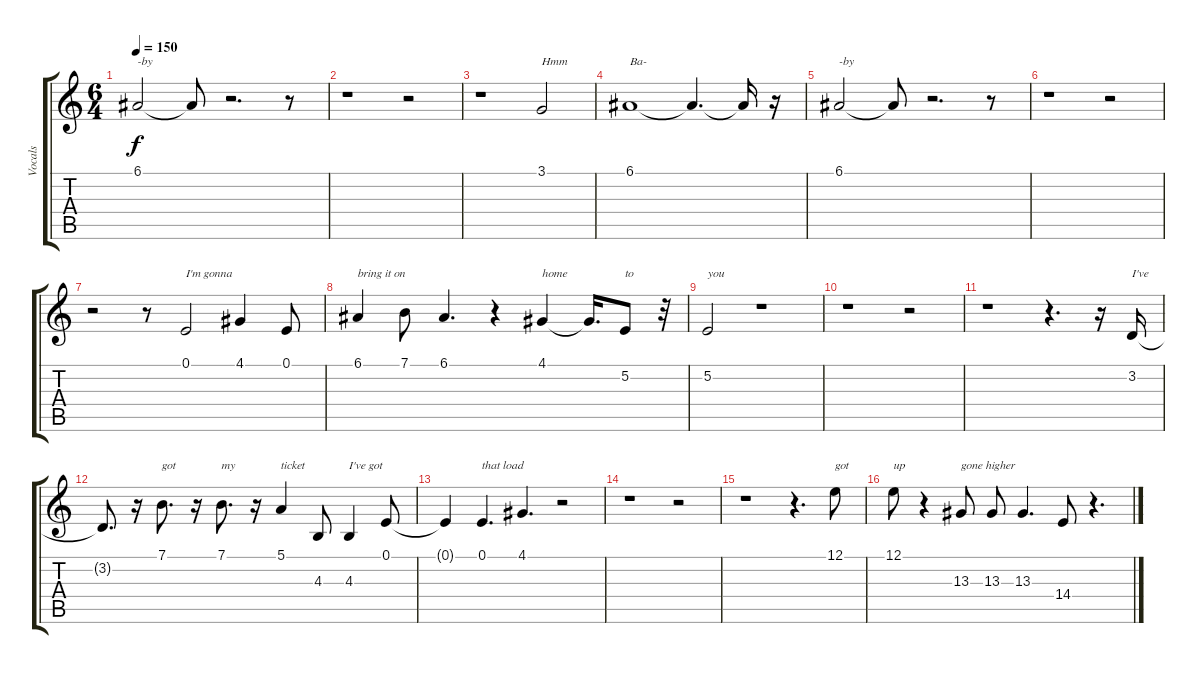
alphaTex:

\track ("Vocals" "Vocals") {instrument electricgrandpiano}
\staff {score tabs}
\tuning (E4 B3 G3 D3 A2 E2) {hide}
\ts (6 4)
\tempo 150
\clef g2
\ks c
6.1.2{txt "-by" dy f} 6.1{t}.8 r.2{d} r.8 |
r.1 r.2 |
r.1 3.1.2{txt "Hmm"} |
6.1.1{txt "Ba-"} 6.1{t}.4{d} 6.1{t}.16 r.16 |
6.1.2{txt "-by"} 6.1{t}.8 r.2{d} r.8 |
r.1 r.2 |
r.2 r.8 0.1.2{txt "I'm gonna"} 4.1.4 0.1.8 |
6.1.4{txt "bring it on"} 7.1.8 6.1.4{d} r.4 4.1.4{txt "home"} 4.1{t}.16{d} 5.2.8{txt "to"} r.32 |
5.2.2{txt "you"} r.1 |
r.1 r.2 |
r.1 r.4{d} r.16 3.2.16{txt "I've"} |
3.2{t}.8{d} r.16 7.1.8{d txt "got"} r.16 7.1.8{d txt "my"} r.16 5.1.4{txt "ticket"} 4.3.8 4.3.4{txt "I've got"} 0.1.8 |
0.1{t}.4 0.1.4{d txt "that load"} 4.1.4{d} r.2 |
r.1 r.2 |
r.1 r.4{d} 12.1.8{txt "got"} |
12.1.8{txt "up"} r.4 13.3.8{txt "gone higher"} 13.3.8 13.3.4{d} 14.4.8 r.4{d}
